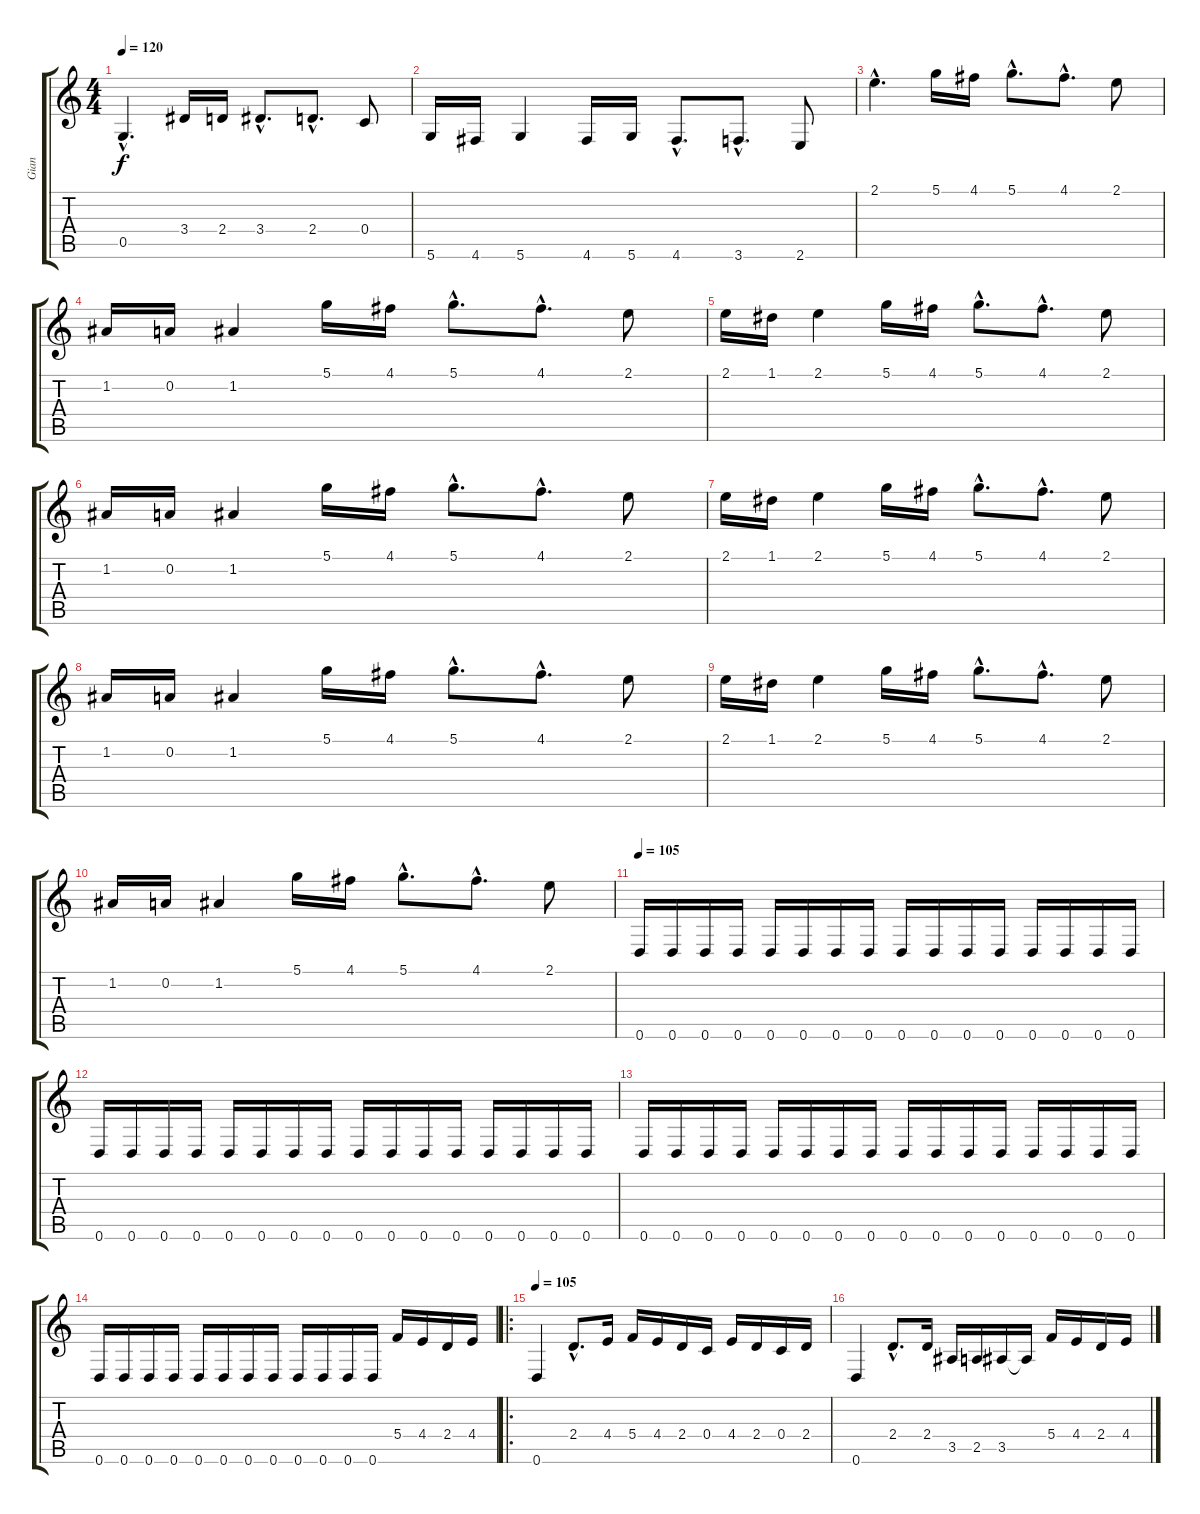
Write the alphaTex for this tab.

\track ("Gian" "Gian") {instrument overdrivenguitar}
\staff {score tabs}
\tuning (D4 A3 F3 C3 G2 D2) {hide}
\ts (4 4)
\tempo 120
\clef g2
\ks c
0.5{hac}.4{d dy f} 3.4.16 2.4.16 3.4{hac}.8{d} 2.4{hac}.8{d} 0.4.8 |
5.6.16 4.6.16 5.6.4 4.6.16 5.6.16 4.6{hac}.8{d} 3.6{hac}.8{d} 2.6.8 |
2.1{hac}.4{d instrument distortionguitar} 5.1.16 4.1.16 5.1{hac}.8{d} 4.1{hac}.8{d} 2.1.8 |
1.2.16 0.2.16 1.2.4 5.1.16 4.1.16 5.1{hac}.8{d} 4.1{hac}.8{d} 2.1.8 |
2.1.16 1.1.16 2.1.4 5.1.16 4.1.16 5.1{hac}.8{d} 4.1{hac}.8{d} 2.1.8 |
1.2.16 0.2.16 1.2.4 5.1.16 4.1.16 5.1{hac}.8{d} 4.1{hac}.8{d} 2.1.8 |
2.1.16 1.1.16 2.1.4 5.1.16 4.1.16 5.1{hac}.8{d} 4.1{hac}.8{d} 2.1.8 |
1.2.16 0.2.16 1.2.4 5.1.16 4.1.16 5.1{hac}.8{d} 4.1{hac}.8{d} 2.1.8 |
2.1.16 1.1.16 2.1.4 5.1.16 4.1.16 5.1{hac}.8{d} 4.1{hac}.8{d} 2.1.8 |
1.2.16 0.2.16 1.2.4 5.1.16 4.1.16 5.1{hac}.8{d} 4.1{hac}.8{d} 2.1.8 |
\tempo 105
0.6.16{instrument overdrivenguitar} 0.6.16 0.6.16 0.6.16 0.6.16 0.6.16 0.6.16 0.6.16 0.6.16 0.6.16 0.6.16 0.6.16 0.6.16 0.6.16 0.6.16 0.6.16 |
0.6.16 0.6.16 0.6.16 0.6.16 0.6.16 0.6.16 0.6.16 0.6.16 0.6.16 0.6.16 0.6.16 0.6.16 0.6.16 0.6.16 0.6.16 0.6.16 |
0.6.16 0.6.16 0.6.16 0.6.16 0.6.16 0.6.16 0.6.16 0.6.16 0.6.16 0.6.16 0.6.16 0.6.16 0.6.16 0.6.16 0.6.16 0.6.16 |
0.6.16 0.6.16 0.6.16 0.6.16 0.6.16 0.6.16 0.6.16 0.6.16 0.6.16 0.6.16 0.6.16 0.6.16 5.4.16 4.4.16 2.4.16 4.4.16 |
\ro
\tempo 105
0.6.4 2.4{hac}.8{d} 4.4.16 5.4.16 4.4.16 2.4.16 0.4.16 4.4.16 2.4.16 0.4.16 2.4.16 |
0.6.4 2.4{hac}.8{d} 2.4.16 3.5.16 2.5.16 3.5.16 3.5{t}.16 5.4.16 4.4.16 2.4.16 4.4.16
